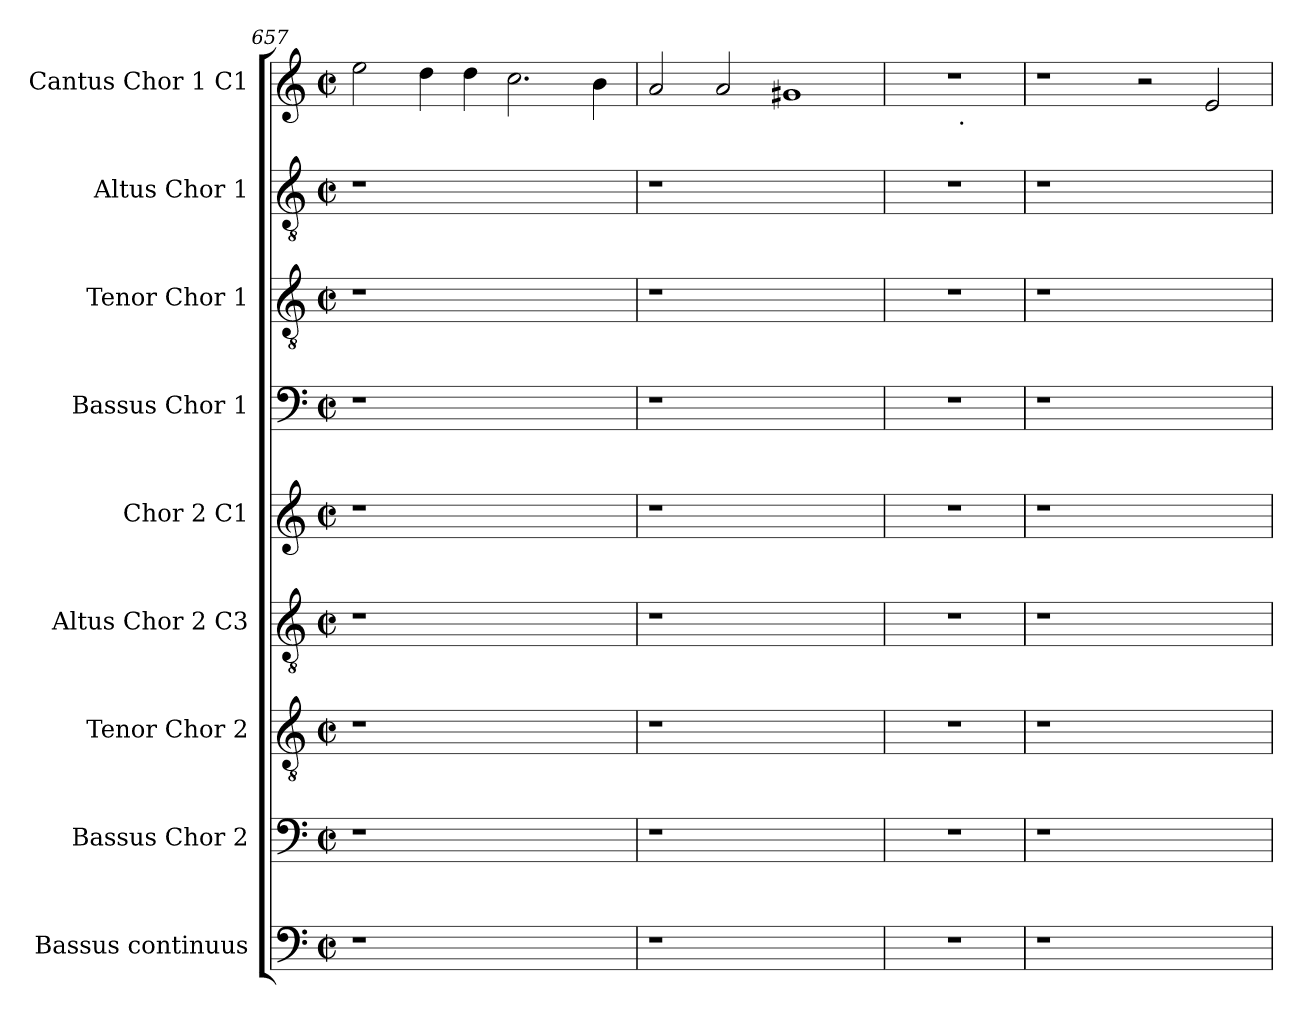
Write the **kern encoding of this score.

**kern	**kern	**kern	**kern	**kern	**kern	**kern	**kern	**kern
*part9	*part8	*part7	*part6	*part5	*part4	*part3	*part2	*part1
*staff9	*staff8	*staff7	*staff6	*staff5	*staff4	*staff3	*staff2	*staff1
*I"Bassus continuus	*I"Bassus Chor 2	*I"Tenor Chor 2	*I"Altus Chor 2 C3	*I"Chor 2 C1	*I"Bassus Chor 1	*I"Tenor Chor 1	*I"Altus Chor 1	*I"Cantus Chor 1 C1
*I'Bc	*I'B2	*I'T2	*I'A2	*I'C2	*I'B1	*I'T1	*I'A1	*I'C1
*clefF4	*clefF4	*clefGv2	*clefGv2	*clefG2	*clefF4	*clefGv2	*clefGv2	*clefG2
*ITrd7c12	*	*	*	*	*	*	*	*
*k[]	*k[]	*k[]	*k[]	*k[]	*k[]	*k[]	*k[]	*k[]
*C:	*C:	*C:	*C:	*C:	*C:	*C:	*C:	*C:
*M2/2	*M2/2	*M2/2	*M2/2	*M2/2	*M2/2	*M2/2	*M2/2	*M2/2
*met(c|)	*met(c|)	*met(c|)	*met(c|)	*met(c|)	*met(c|)	*met(c|)	*met(c|)	*met(c|)
=657	=657	=657	=657	=657	=657	=657	=657	=657
1r	1r	1r	1r	1r	1r	1r	1r	2ee\
.	.	.	.	.	.	.	.	4dd\
.	.	.	.	.	.	.	.	4dd\
1ryy	1ryy	1ryy	1ryy	1ryy	1ryy	1ryy	1ryy	2.cc\
.	.	.	.	.	.	.	.	4b\
!!LO:LB:g=z
=658	=658	=658	=658	=658	=658	=658	=658	=658
1r	1r	1r	1r	1r	1r	1r	1r	2a/
.	.	.	.	.	.	.	.	2a/
1ryy	1ryy	1ryy	1ryy	1ryy	1ryy	1ryy	1ryy	1g#X
=659!	=659!	=659!	=659!	=659!	=659!	=659!	=659!	=659!
*	*	*	*	*	*	*	*	*^
1r	1r	1r	1r	1r	1r	1r	1r	1r	2ryy
!	!	!	!	!	!	!	!	!	!LO:TX:b:t=.
.	.	.	.	.	.	.	.	.	2ryy
*	*	*	*	*	*	*	*	*v	*v
=660	=660	=660	=660	=660	=660	=660	=660	=660
1r	1r	1r	1r	1r	1r	1r	1r	1r
1ryy	1ryy	1ryy	1ryy	1ryy	1ryy	1ryy	1ryy	2r
.	.	.	.	.	.	.	.	2e/
=	=	=	=	=	=	=	=	=
*-	*-	*-	*-	*-	*-	*-	*-	*-
